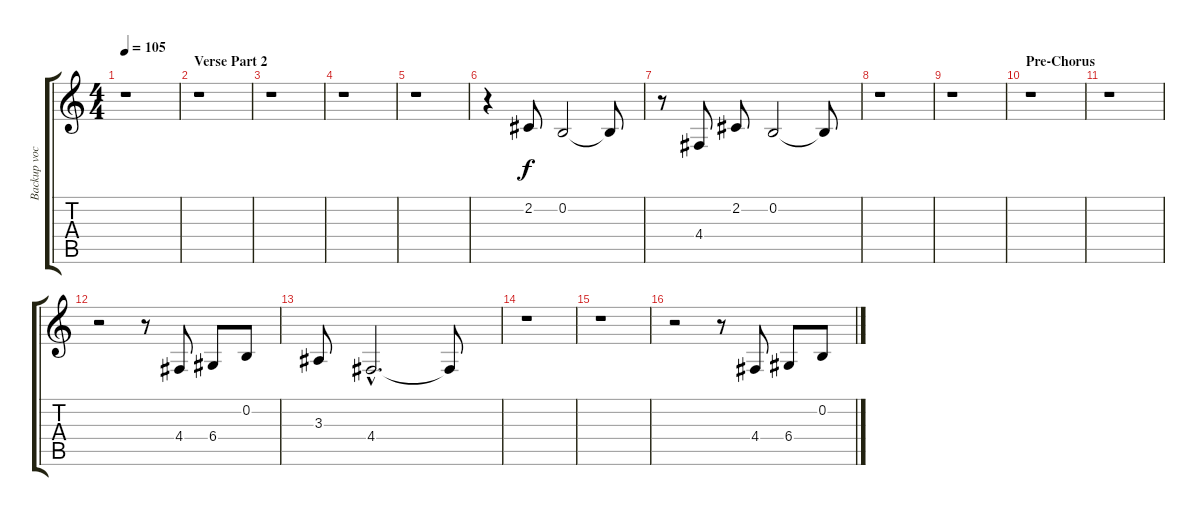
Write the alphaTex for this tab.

\track ("Backup vocals" "Backup voc") {instrument lead1square}
\staff {score tabs}
\tuning (E4 B3 G3 D3 A2 E2) {hide}
\ts (4 4)
\tempo 105
\clef g2
\ks c
r.1{dy f} |
\section ("" "Verse Part 2")
r.1 |
r.1 |
r.1 |
r.1 |
r.4 2.2.8 0.2.2 0.2{t}.8 |
r.8 4.4.8 2.2.8 0.2.2 0.2{t}.8 |
r.1 |
r.1 |
\section ("" "Pre-Chorus")
r.1 |
r.1 |
r.2 r.8 4.4.8 6.4.8 0.2.8 |
3.3.8 4.4{hac}.2{d} 4.4{t}.8 |
r.1 |
r.1 |
r.2 r.8 4.4.8 6.4.8 0.2.8
